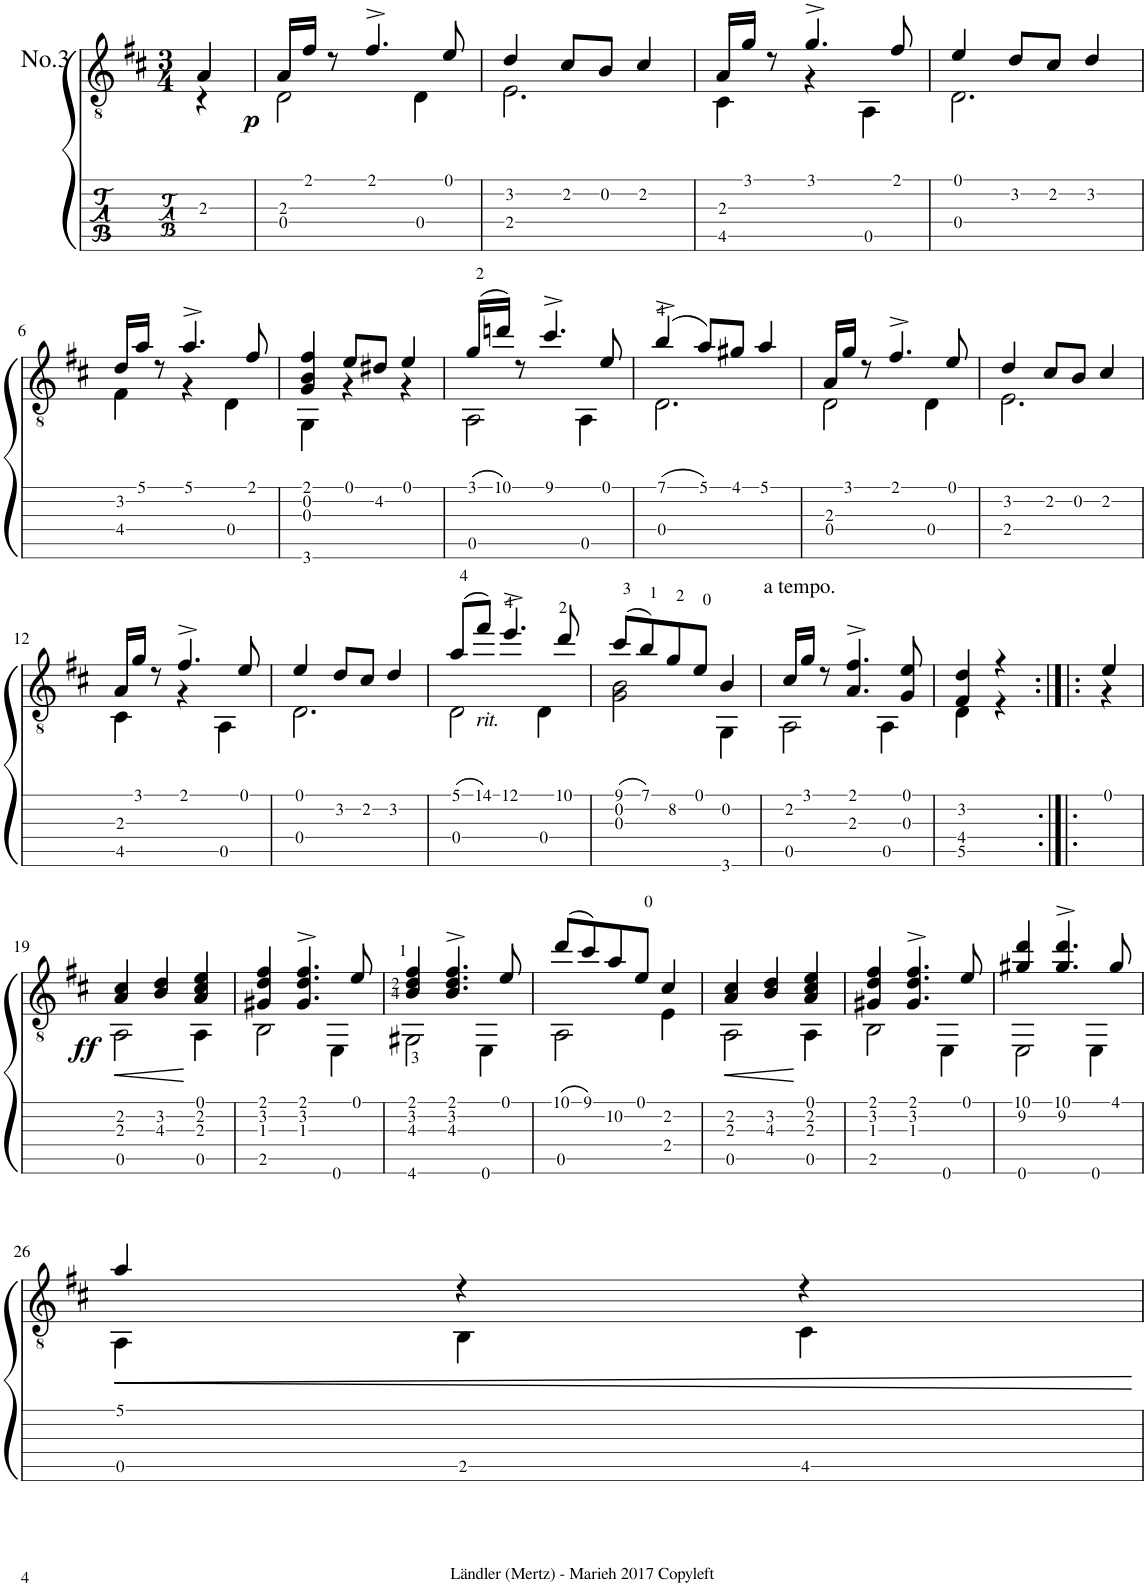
**kern	**kern	**dynam
*part2	*part1	*part1
*staff2	*staff1	*staff1
*I"Guitare classique [Tablature]	*I"Guitare classique	*
!!LO:PB:g=z
*stria6	*	*
*	*clefGv2	*
*k[f#c#]	*k[f#c#]	*
*M3/4	*M3/4	*
=1	=1	=1
*^	*^	*
!	!	!	!	!LO:DY:b
4A	4r	4A/	4r	p
=2	=2	=2	=2	=2
16ALL	2D	16A/LL	2D\	.
16f#JJ	.	16f#/JJ	.	.
8r	.	8r	.	.
4.f#	.	4.f#^/	.	.
.	4D	.	4D\	.
8e	.	8e/	.	.
=3	=3	=3	=3	=3
4d	2.E	4d/	2.E\	.
8c#L	.	8c#/L	.	.
8BJ	.	8B/J	.	.
4c#	.	4c#/	.	.
=4	=4	=4	=4	=4
16ALL	4C#	16A/LL	4C#\	.
16gJJ	.	16g/JJ	.	.
8r	.	8r	.	.
4.g	4r	4.g^/	4r	.
.	4AA	.	4AA\	.
8f#	.	8f#/	.	.
=5	=5	=5	=5	=5
4e	2.D	4e/	2.D\	.
8dL	.	8d/L	.	.
8c#J	.	8c#/J	.	.
4d	.	4d/	.	.
!!LO:LB:g=z	!!
=6	=6	=6	=6	=6
16dLL	4F#	16d/LL	4F#\	.
16aJJ	.	16a/JJ	.	.
8r	.	8r	.	.
4.a	4r	4.a^/	4r	.
.	4D	.	4D\	.
8f#	.	8f#/	.	.
=7	=7	=7	=7	=7
4G 4B 4f#	4GG	4G/ 4B/ 4f#/	4GG\	.
8eL	4r	8e/L	4r	.
8d#XJ	.	8d#X/J	.	.
4e	4r	4e/	4r	.
=8	=8	=8	=8	=8
(16gLL	2AA	(16g/LL	2AA\	.
16ddnJJ)	.	16ddn/JJ)	.	.
8r	.	8r	.	.
4.cc#	.	4.cc#^/	.	.
.	4AA	.	4AA\	.
8e	.	8e/	.	.
=9	=9	=9	=9	=9
(4b	2.D	(4b^/	2.D\	.
8aL)	.	8a/L)	.	.
8g#XJ	.	8g#X/J	.	.
4a	.	4a/	.	.
=10	=10	=10	=10	=10
16ALL	2D	16A/LL	2D\	.
16gJJ	.	16g/JJ	.	.
8r	.	8r	.	.
4.f#	.	4.f#^/	.	.
.	4D	.	4D\	.
8e	.	8e/	.	.
=11	=11	=11	=11	=11
4d	2.E	4d/	2.E\	.
8c#L	.	8c#/L	.	.
8BJ	.	8B/J	.	.
4c#	.	4c#/	.	.
!!LO:LB:g=z	!!
=12	=12	=12	=12	=12
16ALL	4C#	16A/LL	4C#\	.
16gJJ	.	16g/JJ	.	.
8r	.	8r	.	.
4.f#	4r	4.f#^/	4r	.
.	4AA	.	4AA\	.
8e	.	8e/	.	.
=13	=13	=13	=13	=13
4e	2.D	4e/	2.D\	.
8dL	.	8d/L	.	.
8c#J	.	8c#/J	.	.
4d	.	4d/	.	.
=14	=14	=14	=14	=14
(8aL	2D	(8a/L	2D\	.
!	!	!LO:TX:b:i:t=rit.	!	!
8ff#J)	.	8ff#/J)	.	.
4.ee	.	4.ee^/	.	.
.	4D	.	4D\	.
8dd	.	8dd/	.	.
=15	=15	=15	=15	=15
(8cc#L	2G 2B	(8cc#/L	2G\ 2B\	.
8bJ)	.	8b/)	.	.
8gL	.	8g/	.	.
8eJ	.	8e/J	.	.
4B	4GG	4B/	4GG\	.
=16	=16	=16	=16	=16
!	!	!LO:TX:a:t=a tempo.	!	!
16c#LL	2AA	16c#/LL	2AA\	.
16gJJ	.	16g/JJ	.	.
8r	.	8r	.	.
4.A 4.f#	.	4.A/^ 4.f#/^	.	.
.	4AA	.	4AA\	.
8G 8e	.	8G/ 8e/	.	.
=17	=17	=17	=17	=17
4F# 4d	4D	4F#/ 4d/	4D\	.
4r	4r	4r	4r	.
=18:|!|:	=18:|!|:	=18:|!|:	=18:|!|:	=18:|!|:
4e	4r	4e/	4r	.
!!LO:LB:g=z	!!
=19	=19	=19	=19	=19
!	!	!	!	!LO:HP:b
!	!	!	!	!LO:DY:n=1:b
4A 4c#	2AA	4A/ 4c#/	2AA\	< ff
4B 4d	.	4B/ 4d/	.	.
4A 4c# 4e	4AA	4A/ 4c#/ 4e/	4AA\	[
=20	=20	=20	=20	=20
4G#X 4d 4f#	2BB	4G#X/ 4d/ 4f#/	2BB\	.
4.G# 4.d 4.f#	.	4.G#/^ 4.d/^ 4.f#/^	.	.
.	4EE	.	4EE\	.
8e	.	8e/	.	.
=21	=21	=21	=21	=21
4B 4d 4f#	2GG#X	4B/ 4d/ 4f#/	2GG#X\	.
4.B 4.d 4.f#	.	4.B/^ 4.d/^ 4.f#/^	.	.
.	4EE	.	4EE\	.
8e	.	8e/	.	.
=22	=22	=22	=22	=22
(8ddL	2AA	(8dd/L	2AA\	.
8cc#J)	.	8cc#/)	.	.
8aL	.	8a/	.	.
8eJ	.	8e/J	.	.
4c#	4E	4c#/	4E\	.
=23	=23	=23	=23	=23
!	!	!	!	!LO:HP:b
4A 4c#	2AA	4A/ 4c#/	2AA\	<
4B 4d	.	4B/ 4d/	.	.
4A 4c# 4e	4AA	4A/ 4c#/ 4e/	4AA\	[
=24	=24	=24	=24	=24
4G#X 4d 4f#	2BB	4G#X/ 4d/ 4f#/	2BB\	.
4.G# 4.d 4.f#	.	4.G#/^ 4.d/^ 4.f#/^	.	.
.	4EE	.	4EE\	.
8e	.	8e/	.	.
=25	=25	=25	=25	=25
4g#X 4dd	2EE	4g#X/ 4dd/	2EE\	.
4.g# 4.dd	.	4.g#/^ 4.dd/^	.	.
.	4EE	.	4EE\	.
8g#	.	8g#/	.	.
!!LO:LB:g=z	!!
=26	=26	=26	=26	=26
!	!	!	!	!LO:HP:b
4a	4AA	4a/	4AA\	<
4r	4BB	4r	4BB\	.
4r	4C#	4r	4C#\	.
*v	*v	*	*	*
*	*v	*v	*
.	.	[
=	=	=
*-	*-	*-
